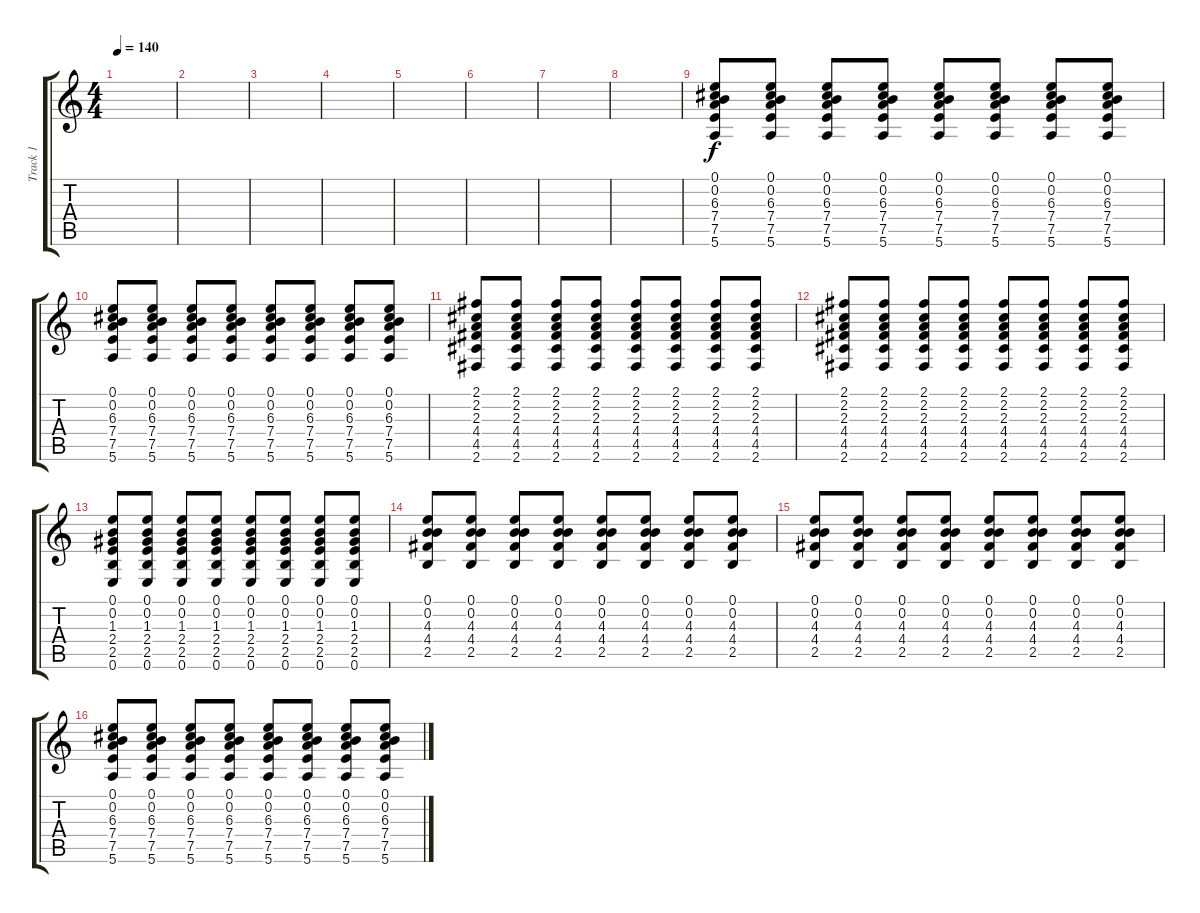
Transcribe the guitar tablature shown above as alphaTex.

\track ("Track 1" "Track 1") {instrument acousticguitarsteel}
\staff {score tabs}
\tuning (E4 B3 G3 D3 A2 E2) {hide}
\ts (4 4)
\tempo 140
\clef g2
\ks c
|
|
|
|
|
|
|
|
(0.1 0.2 6.3 7.4 7.5 5.6).8 (0.1 0.2 6.3 7.4 7.5 5.6).8 (0.1 0.2 6.3 7.4 7.5 5.6).8 (0.1 0.2 6.3 7.4 7.5 5.6).8 (0.1 0.2 6.3 7.4 7.5 5.6).8 (0.1 0.2 6.3 7.4 7.5 5.6).8 (0.1 0.2 6.3 7.4 7.5 5.6).8 (0.1 0.2 6.3 7.4 7.5 5.6).8 |
(0.1 0.2 6.3 7.4 7.5 5.6).8 (0.1 0.2 6.3 7.4 7.5 5.6).8 (0.1 0.2 6.3 7.4 7.5 5.6).8 (0.1 0.2 6.3 7.4 7.5 5.6).8 (0.1 0.2 6.3 7.4 7.5 5.6).8 (0.1 0.2 6.3 7.4 7.5 5.6).8 (0.1 0.2 6.3 7.4 7.5 5.6).8 (0.1 0.2 6.3 7.4 7.5 5.6).8 |
(2.1 2.2 2.3 4.4 4.5 2.6).8 (2.1 2.2 2.3 4.4 4.5 2.6).8 (2.1 2.2 2.3 4.4 4.5 2.6).8 (2.1 2.2 2.3 4.4 4.5 2.6).8 (2.1 2.2 2.3 4.4 4.5 2.6).8 (2.1 2.2 2.3 4.4 4.5 2.6).8 (2.1 2.2 2.3 4.4 4.5 2.6).8 (2.1 2.2 2.3 4.4 4.5 2.6).8 |
(2.1 2.2 2.3 4.4 4.5 2.6).8 (2.1 2.2 2.3 4.4 4.5 2.6).8 (2.1 2.2 2.3 4.4 4.5 2.6).8 (2.1 2.2 2.3 4.4 4.5 2.6).8 (2.1 2.2 2.3 4.4 4.5 2.6).8 (2.1 2.2 2.3 4.4 4.5 2.6).8 (2.1 2.2 2.3 4.4 4.5 2.6).8 (2.1 2.2 2.3 4.4 4.5 2.6).8 |
(0.1 0.2 1.3 2.4 2.5 0.6).8 (0.1 0.2 1.3 2.4 2.5 0.6).8 (0.1 0.2 1.3 2.4 2.5 0.6).8 (0.1 0.2 1.3 2.4 2.5 0.6).8 (0.1 0.2 1.3 2.4 2.5 0.6).8 (0.1 0.2 1.3 2.4 2.5 0.6).8 (0.1 0.2 1.3 2.4 2.5 0.6).8 (0.1 0.2 1.3 2.4 2.5 0.6).8 |
(0.1 0.2 4.3 4.4 2.5).8 (0.1 0.2 4.3 4.4 2.5).8 (0.1 0.2 4.3 4.4 2.5).8 (0.1 0.2 4.3 4.4 2.5).8 (0.1 0.2 4.3 4.4 2.5).8 (0.1 0.2 4.3 4.4 2.5).8 (0.1 0.2 4.3 4.4 2.5).8 (0.1 0.2 4.3 4.4 2.5).8 |
(0.1 0.2 4.3 4.4 2.5).8 (0.1 0.2 4.3 4.4 2.5).8 (0.1 0.2 4.3 4.4 2.5).8 (0.1 0.2 4.3 4.4 2.5).8 (0.1 0.2 4.3 4.4 2.5).8 (0.1 0.2 4.3 4.4 2.5).8 (0.1 0.2 4.3 4.4 2.5).8 (0.1 0.2 4.3 4.4 2.5).8 |
(0.1 0.2 6.3 7.4 7.5 5.6).8 (0.1 0.2 6.3 7.4 7.5 5.6).8 (0.1 0.2 6.3 7.4 7.5 5.6).8 (0.1 0.2 6.3 7.4 7.5 5.6).8 (0.1 0.2 6.3 7.4 7.5 5.6).8 (0.1 0.2 6.3 7.4 7.5 5.6).8 (0.1 0.2 6.3 7.4 7.5 5.6).8 (0.1 0.2 6.3 7.4 7.5 5.6).8
